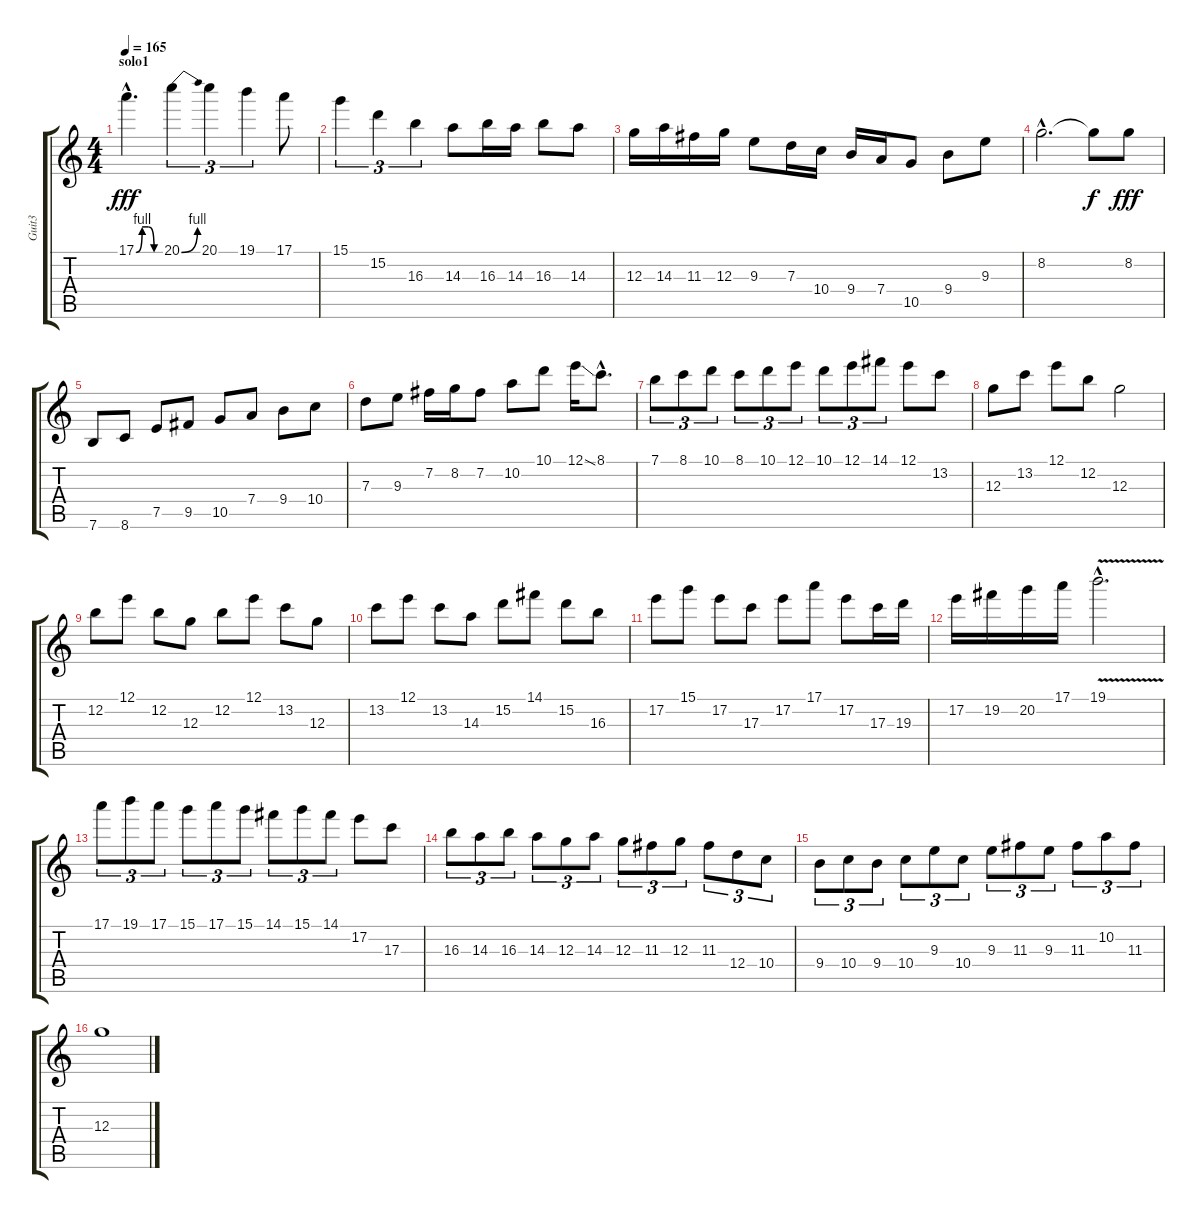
\track ("Guit3" "Guit3") {instrument overdrivenguitar}
\staff {score tabs}
\tuning (E4 B3 G3 D3 A2 E2) {hide}
\ts (4 4)
\section ("" "solo1")
\tempo 165
\clef g2
\ks c
17.1{be (custom 0 0 15 4 30 4 45 0 60 0) hac}.4{d dy fff} 20.1{be (bend 0 0 60 4)}.4{tu (3 2)} 20.1.4{tu (3 2)} 19.1.4{tu (3 2)} 17.1.8 |
15.1.4{tu (3 2)} 15.2.4{tu (3 2)} 16.3.4{tu (3 2)} 14.3.8 16.3.16 14.3.16 16.3.8 14.3.8 |
12.3.16 14.3.16 11.3.16 12.3.16 9.3.8 7.3.16 10.4.16 9.4.16 7.4.16 10.5.8 9.4.8 9.3.8 |
8.2{hac}.2{d} 8.2{t}.8{dy f} 8.2.8{dy fff} |
7.6.8 8.6.8 7.5.8 9.5.8 10.5.8 7.4.8 9.4.8 10.4.8 |
7.3.8 9.3.8 7.2.16 8.2.16 7.2.8 10.2.8 10.1.8 12.1{ss}.16 8.1{hac}.8{d} |
7.1.8{tu (3 2)} 8.1.8{tu (3 2)} 10.1.8{tu (3 2)} 8.1.8{tu (3 2)} 10.1.8{tu (3 2)} 12.1.8{tu (3 2)} 10.1.8{tu (3 2)} 12.1.8{tu (3 2)} 14.1.8{tu (3 2)} 12.1.8 13.2.8 |
12.3.8 13.2.8 12.1.8 12.2.8 12.3.2 |
12.2.8 12.1.8 12.2.8 12.3.8 12.2.8 12.1.8 13.2.8 12.3.8 |
13.2.8 12.1.8 13.2.8 14.3.8 15.2.8 14.1.8 15.2.8 16.3.8 |
17.2.8 15.1.8 17.2.8 17.3.8 17.2.8 17.1.8 17.2.8 17.3.16 19.3.16 |
17.2.16 19.2.16 20.2.16 17.1.16 19.1{v hac}.2{d} |
17.1.8{tu (3 2)} 19.1.8{tu (3 2)} 17.1.8{tu (3 2)} 15.1.8{tu (3 2)} 17.1.8{tu (3 2)} 15.1.8{tu (3 2)} 14.1.8{tu (3 2)} 15.1.8{tu (3 2)} 14.1.8{tu (3 2)} 17.2.8 17.3.8 |
16.3.8{tu (3 2)} 14.3.8{tu (3 2)} 16.3.8{tu (3 2)} 14.3.8{tu (3 2)} 12.3.8{tu (3 2)} 14.3.8{tu (3 2)} 12.3.8{tu (3 2)} 11.3.8{tu (3 2)} 12.3.8{tu (3 2)} 11.3.8{tu (3 2)} 12.4.8{tu (3 2)} 10.4.8{tu (3 2)} |
9.4.8{tu (3 2)} 10.4.8{tu (3 2)} 9.4.8{tu (3 2)} 10.4.8{tu (3 2)} 9.3.8{tu (3 2)} 10.4.8{tu (3 2)} 9.3.8{tu (3 2)} 11.3.8{tu (3 2)} 9.3.8{tu (3 2)} 11.3.8{tu (3 2)} 10.2.8{tu (3 2)} 11.3.8{tu (3 2)} |
12.3.1
